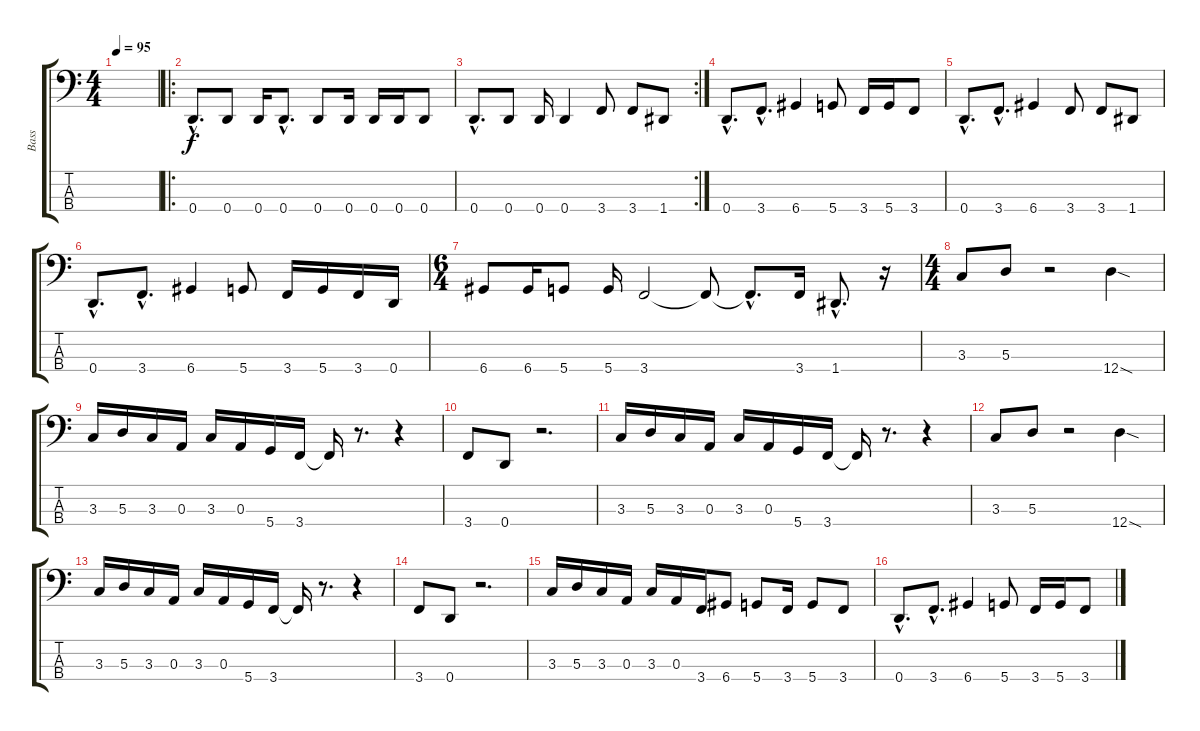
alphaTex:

\track ("Bass" "Bass") {instrument electricbasspick}
\staff {score tabs}
\tuning (G2 D2 A1 D1) {hide}
\ts (4 4)
\tempo 95
\clef f4
\ks c
|
\ro
0.4{hac}.8{d} 0.4.8 0.4.16 0.4{hac}.8{d} 0.4.8 0.4.16 0.4.16 0.4.16 0.4.8 |
\rc 2
0.4{hac}.8{d} 0.4.8 0.4.16 0.4.4 3.4.8 3.4.8 1.4.8 |
0.4{hac}.8{d} 3.4{hac}.8{d} 6.4.4 5.4.8 3.4.16 5.4.16 3.4.8 |
0.4{hac}.8{d} 3.4{hac}.8{d} 6.4.4 3.4.8 3.4.8 1.4.8 |
0.4{hac}.8{d} 3.4{hac}.8{d} 6.4.4 5.4.8 3.4.16 5.4.16 3.4.16 0.4.16 |
\ts (6 4)
6.4.8 6.4.16 5.4.8 5.4.16 3.4.2 3.4{t}.8 3.4{hac t}.8{d} 3.4.16 1.4{hac}.8{d} r.16 |
\ts (4 4)
3.3.8 5.3.8 r.2 12.4{sod}.4 |
3.3.16 5.3.16 3.3.16 0.3.16 3.3.16 0.3.16 5.4.16 3.4.16 3.4{t}.16 r.8{d} r.4 |
3.4.8 0.4.8 r.2{d} |
3.3.16 5.3.16 3.3.16 0.3.16 3.3.16 0.3.16 5.4.16 3.4.16 3.4{t}.16 r.8{d} r.4 |
3.3.8 5.3.8 r.2 12.4{sod}.4 |
3.3.16 5.3.16 3.3.16 0.3.16 3.3.16 0.3.16 5.4.16 3.4.16 3.4{t}.16 r.8{d} r.4 |
3.4.8 0.4.8 r.2{d} |
3.3.16 5.3.16 3.3.16 0.3.16 3.3.16 0.3.16 3.4.16 6.4.8 5.4.8 3.4.16 5.4.8 3.4.8 |
0.4{hac}.8{d} 3.4{hac}.8{d} 6.4.4 5.4.8 3.4.16 5.4.16 3.4.8
